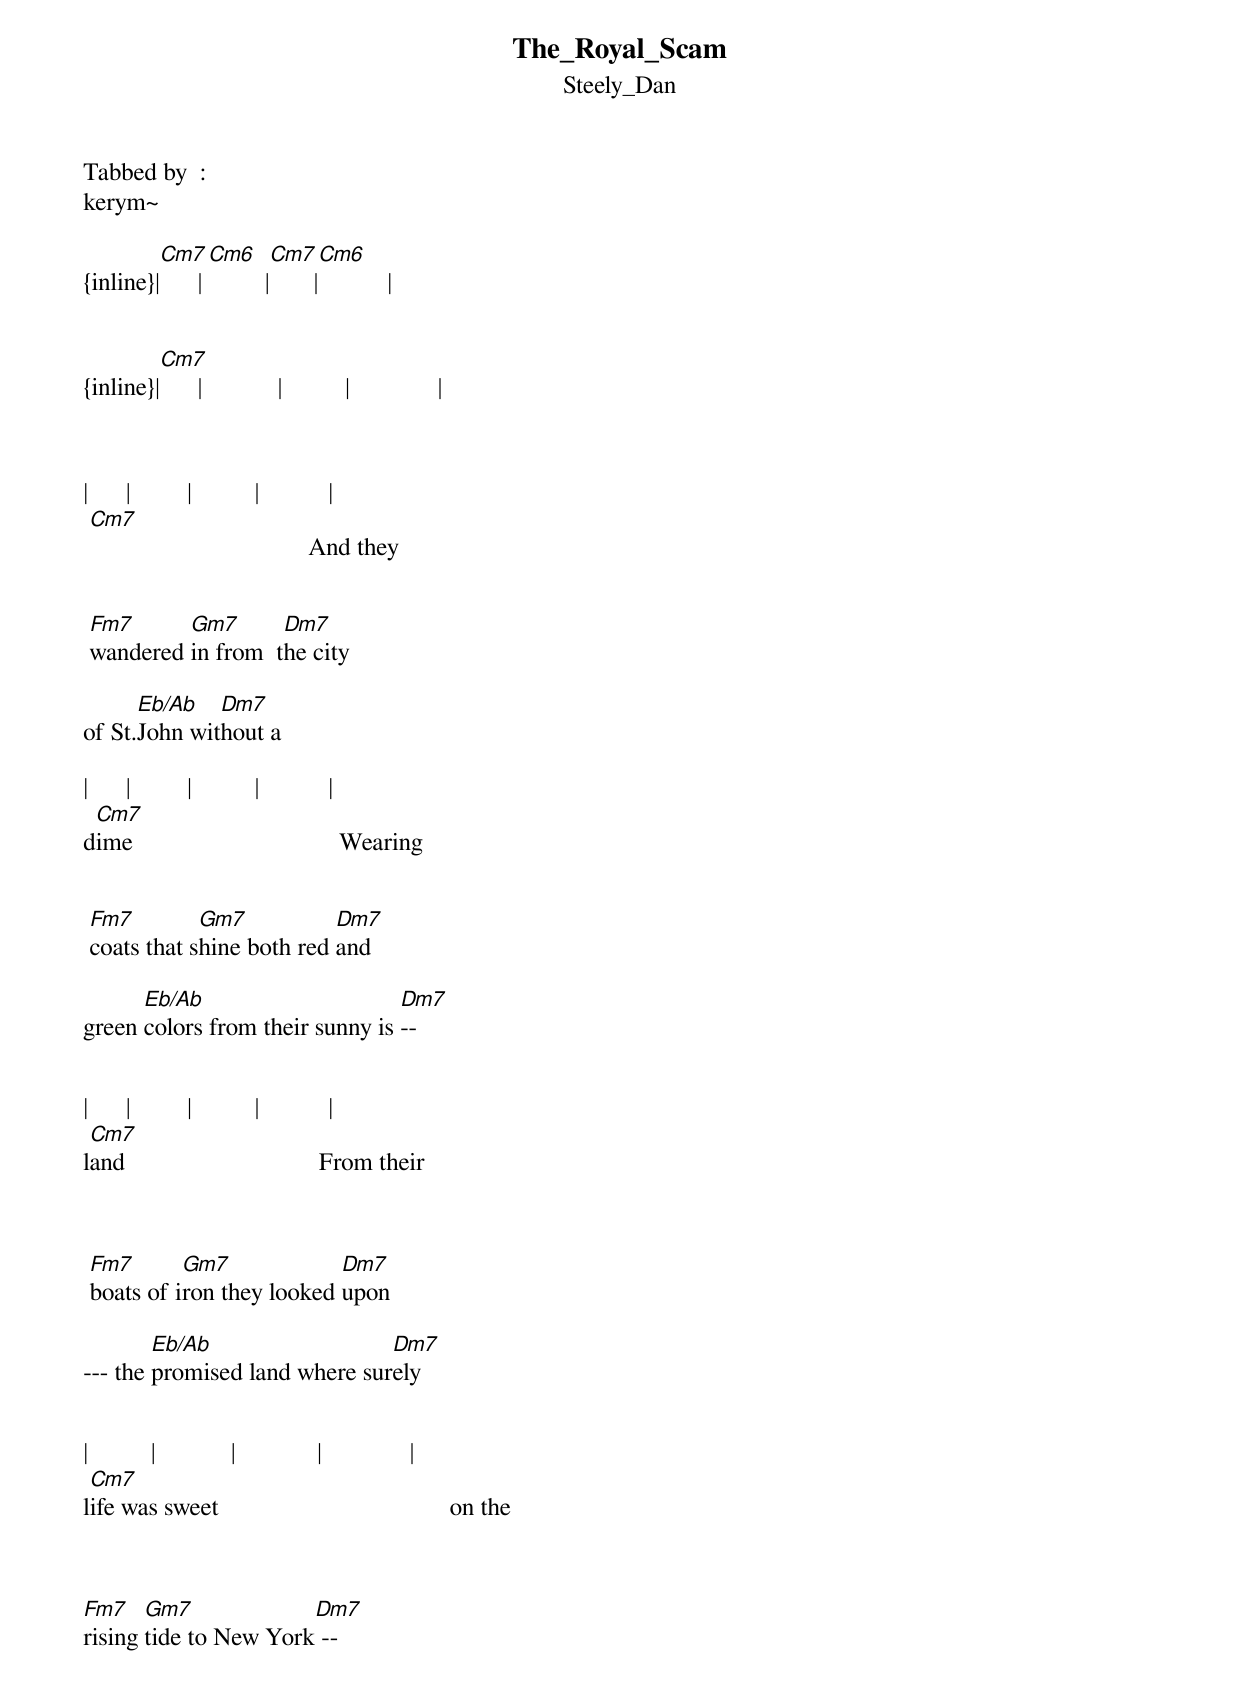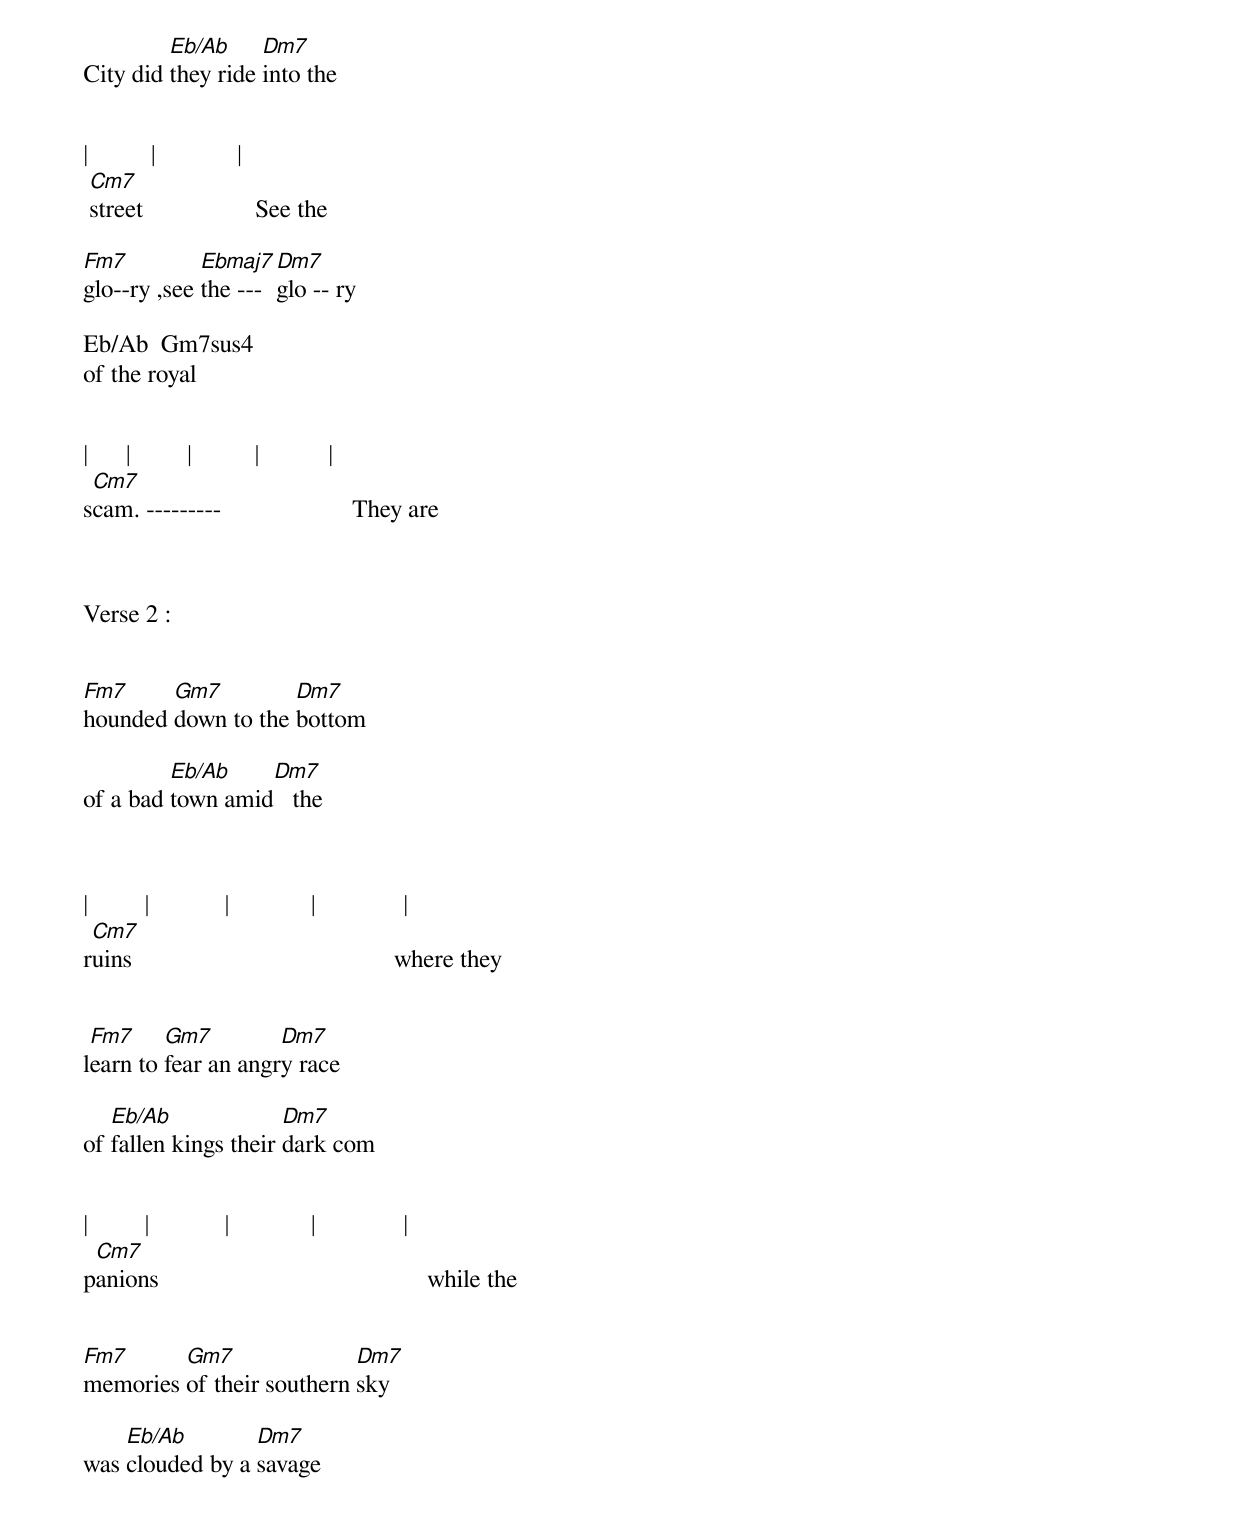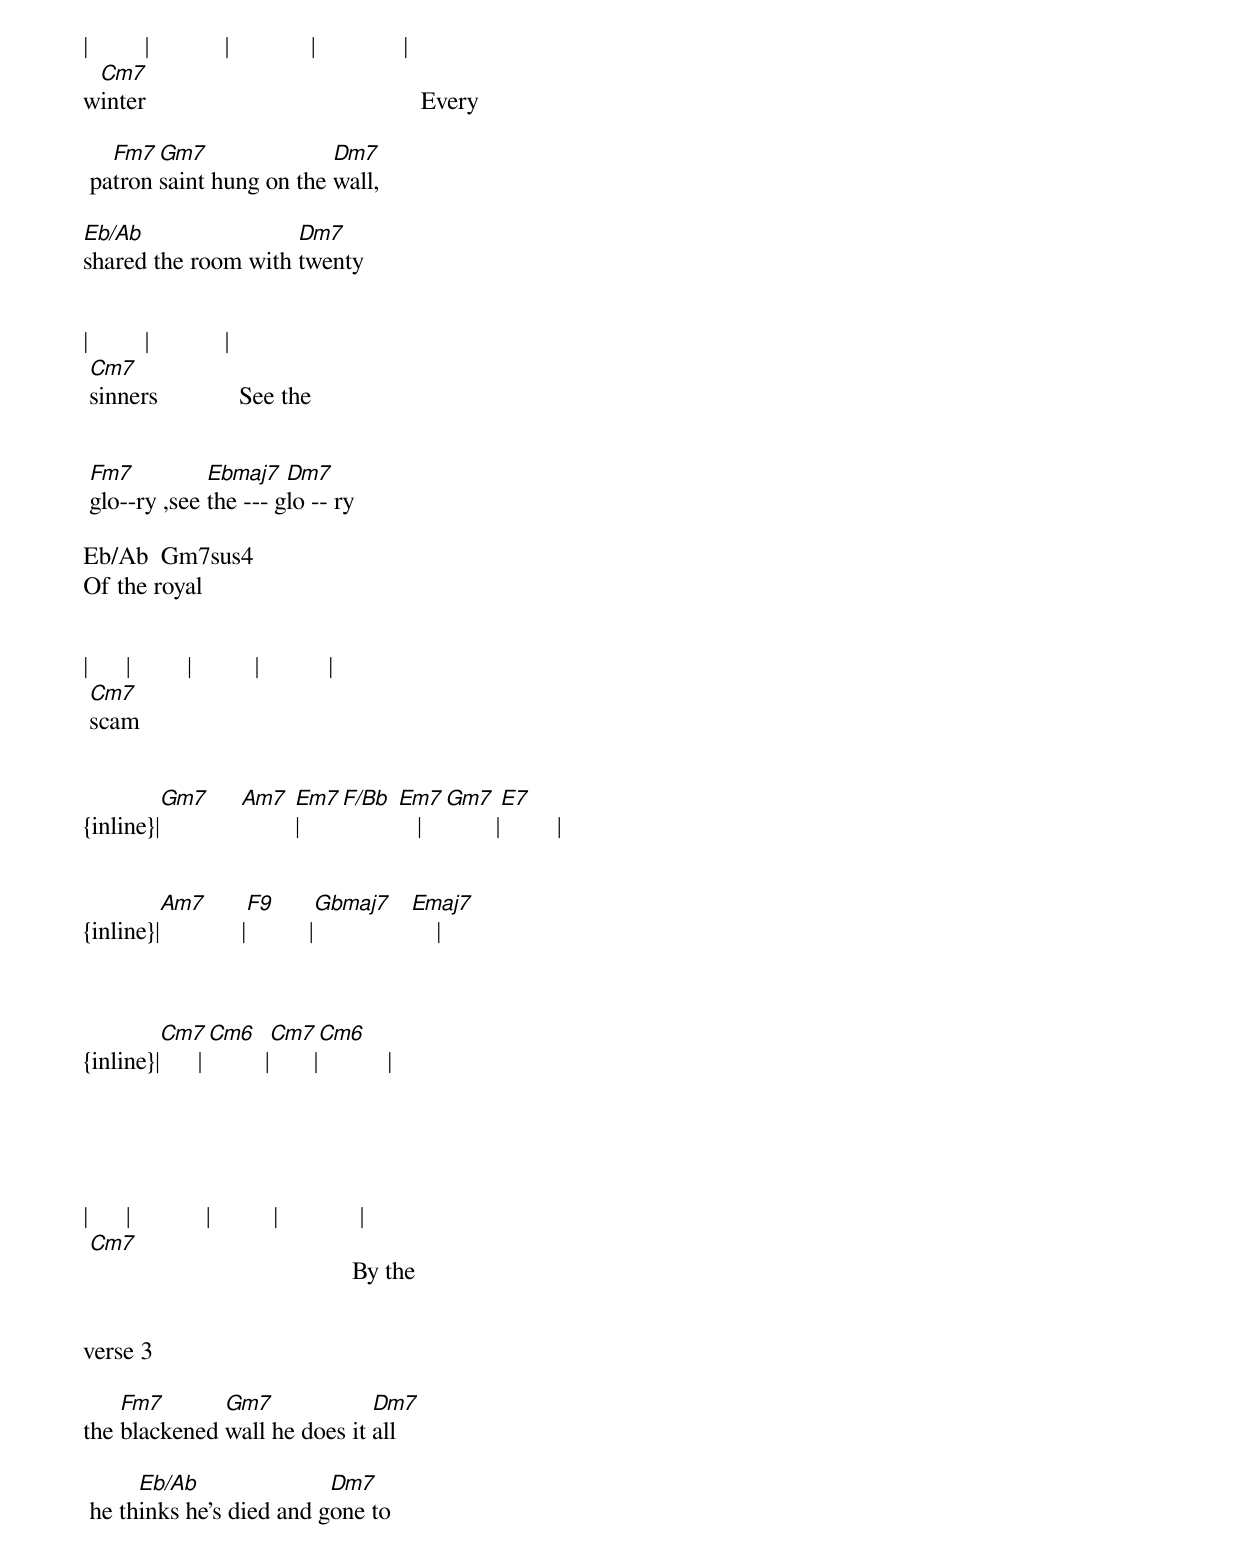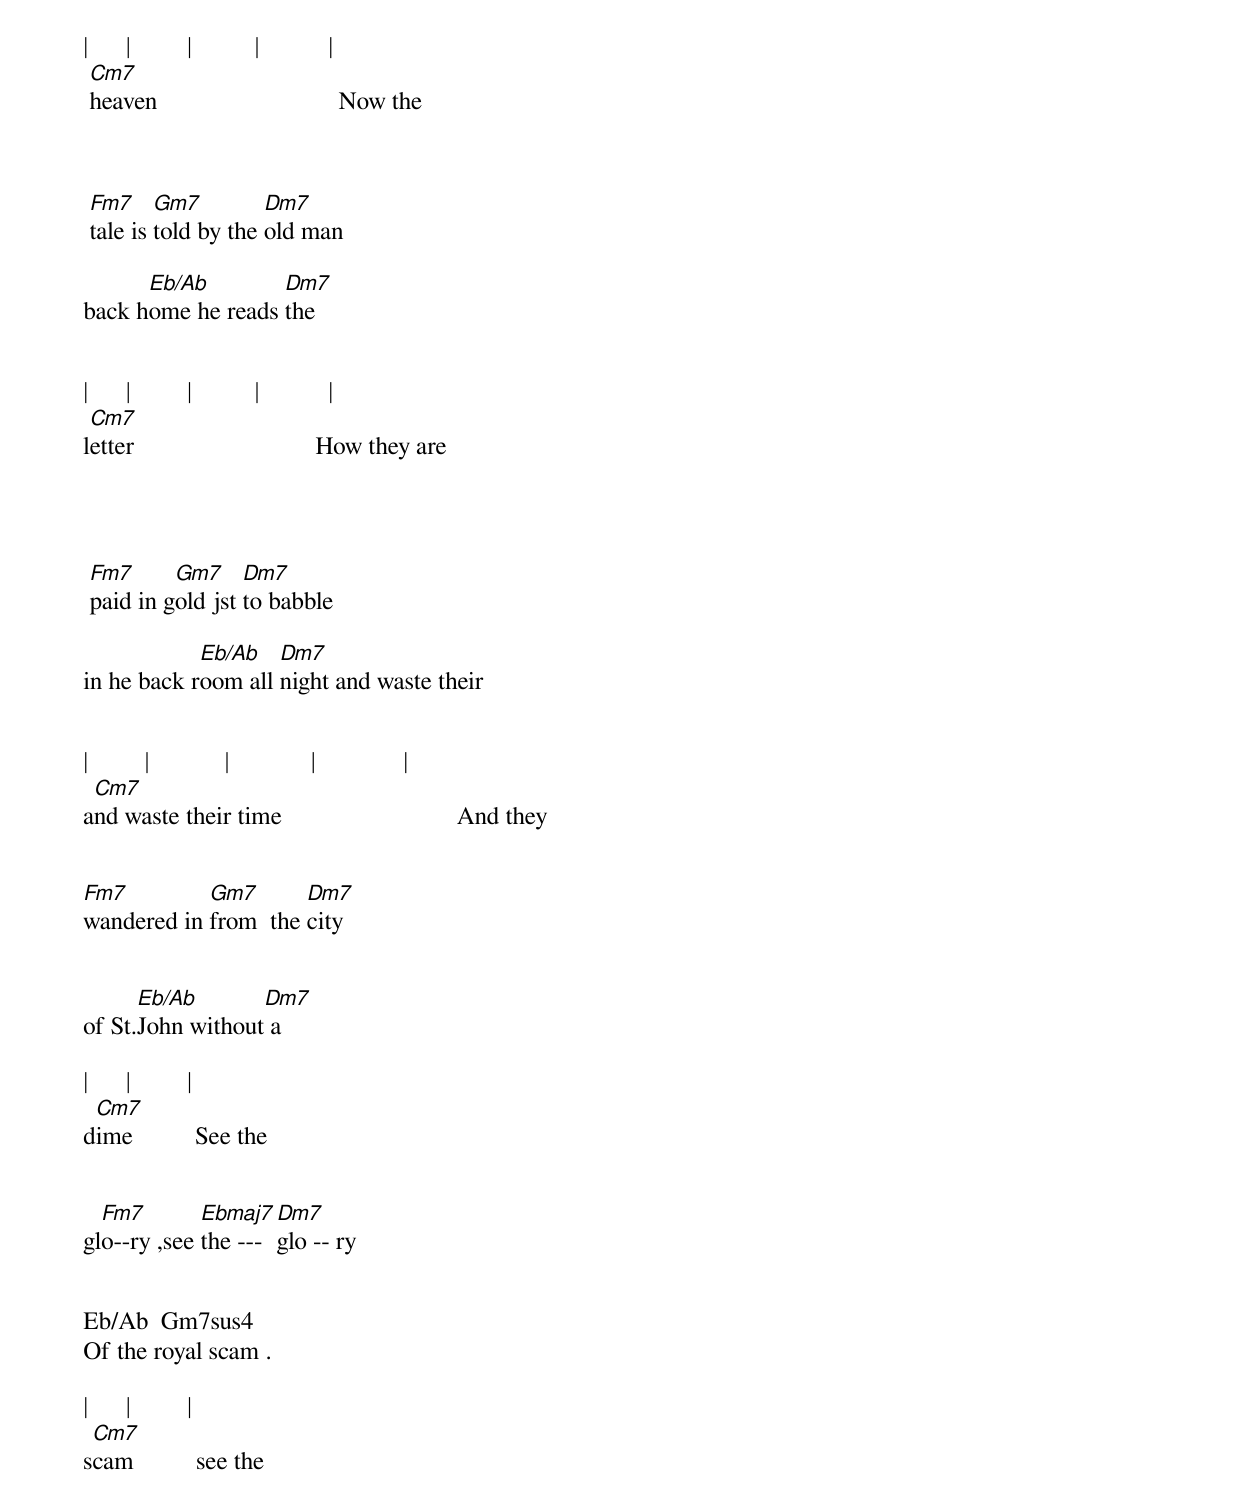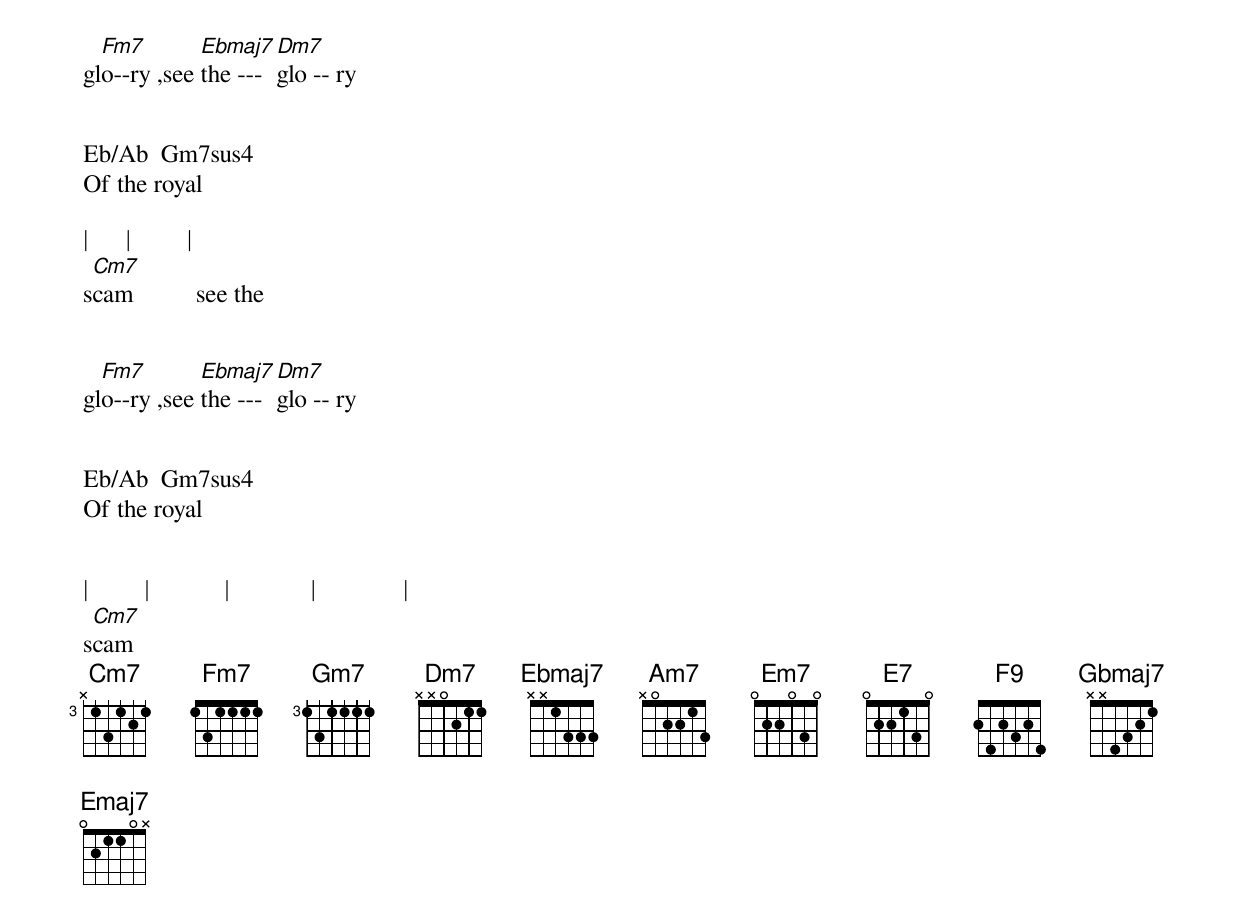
{t: The_Royal_Scam}
{st: Steely_Dan}
Tabbed by  :
kerym~

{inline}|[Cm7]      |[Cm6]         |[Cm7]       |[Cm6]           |


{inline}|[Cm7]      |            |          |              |



|      |         |          |           |
 [Cm7]                                   And they


 [Fm7]wandered [Gm7]in from  t[Dm7]he city

of St.[Eb/Ab]John wit[Dm7]hout a

|      |         |          |           |
d[Cm7]ime                                 Wearing


 [Fm7]coats that s[Gm7]hine both red [Dm7]and

green [Eb/Ab]colors from their sunny is [Dm7]--


|      |         |          |           |
l[Cm7]and                               From their



 [Fm7]boats of i[Gm7]ron they looked [Dm7]upon

--- the [Eb/Ab]promised land where sur[Dm7]ely


|          |            |             |              |
l[Cm7]ife was sweet                                     on the



[Fm7]rising [Gm7]tide to New York[Dm7] --

City did [Eb/Ab]they ride [Dm7]into the


|          |             |
 [Cm7]street                  See the

[Fm7]glo--ry ,see [Ebmaj7]the ---  [Dm7]glo -- ry

Eb/Ab  Gm7sus4
of the royal


|      |         |          |           |
s[Cm7]cam. ---------                     They are



Verse 2 :


[Fm7]hounded [Gm7]down to the [Dm7]bottom

of a bad [Eb/Ab]town amid[Dm7]   the



|         |            |             |              |
r[Cm7]uins                                          where they


l[Fm7]earn to [Gm7]fear an angr[Dm7]y race

of [Eb/Ab]fallen kings their [Dm7]dark com


|         |            |             |              |
p[Cm7]anions                                           while the


[Fm7]memories [Gm7]of their southern [Dm7]sky

was [Eb/Ab]clouded by a [Dm7]savage


|         |            |             |              |
w[Cm7]inter                                            Every

 pa[Fm7]tron [Gm7]saint hung on the [Dm7]wall,

[Eb/Ab]shared the room with [Dm7]twenty


|         |            |
 [Cm7]sinners             See the


 [Fm7]glo--ry ,see [Ebmaj7]the --- g[Dm7]lo -- ry

Eb/Ab  Gm7sus4
Of the royal


|      |         |          |           |
 [Cm7]scam


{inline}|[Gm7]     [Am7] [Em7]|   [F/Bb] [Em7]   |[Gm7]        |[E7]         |


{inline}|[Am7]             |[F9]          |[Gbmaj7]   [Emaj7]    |



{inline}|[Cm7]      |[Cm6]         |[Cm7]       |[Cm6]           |





|      |            |          |             |
 [Cm7]                                          By the


verse 3

the [Fm7]blackened [Gm7]wall he does it [Dm7]all

 he th[Eb/Ab]inks he's died and g[Dm7]one to


|      |         |          |           |
 [Cm7]heaven                             Now the



 [Fm7]tale is [Gm7]told by the [Dm7]old man

back h[Eb/Ab]ome he reads [Dm7]the


|      |         |          |           |
l[Cm7]etter                             How they are




 [Fm7]paid in g[Gm7]old jst [Dm7]to babble

in he back r[Eb/Ab]oom all [Dm7]night and waste their


|         |            |             |              |
a[Cm7]nd waste their time                            And they


[Fm7]wandered in [Gm7]from  the [Dm7]city


of St.[Eb/Ab]John without[Dm7] a

|      |         |
d[Cm7]ime          See the


gl[Fm7]o--ry ,see [Ebmaj7]the --- [Dm7]glo -- ry


Eb/Ab  Gm7sus4
Of the royal scam .

|      |         |
s[Cm7]cam          see the


gl[Fm7]o--ry ,see [Ebmaj7]the --- [Dm7]glo -- ry


Eb/Ab  Gm7sus4
Of the royal

|      |         |
s[Cm7]cam          see the


gl[Fm7]o--ry ,see [Ebmaj7]the --- [Dm7]glo -- ry


Eb/Ab  Gm7sus4
Of the royal


|         |            |             |              |
s[Cm7]cam
